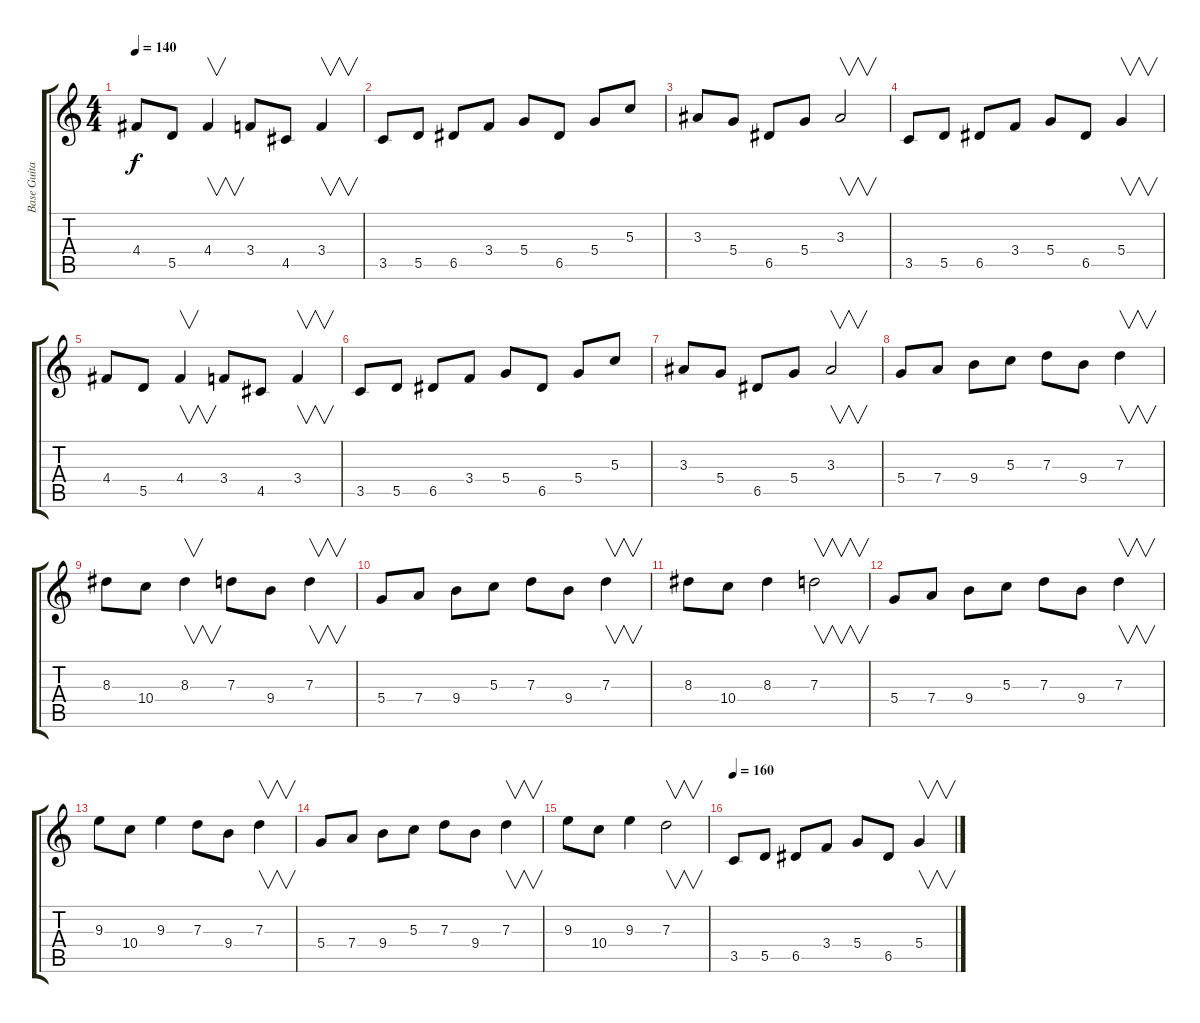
\track ("Base Guitar" "Base Guita") {instrument distortionguitar}
\staff {score tabs}
\tuning (E4 B3 G3 D3 A2 E2) {hide}
\ts (4 4)
\tempo 140
\clef g2
\ks c
4.4.8{dy f} 5.5.8 4.4.4{v} 3.4.8 4.5.8 3.4.4{v} |
3.5.8 5.5.8 6.5.8 3.4.8 5.4.8 6.5.8 5.4.8 5.3.8 |
3.3.8 5.4.8 6.5.8 5.4.8 3.3.2{v} |
3.5.8 5.5.8 6.5.8 3.4.8 5.4.8 6.5.8 5.4.4{v} |
4.4.8 5.5.8 4.4.4{v} 3.4.8 4.5.8 3.4.4{v} |
3.5.8 5.5.8 6.5.8 3.4.8 5.4.8 6.5.8 5.4.8 5.3.8 |
3.3.8 5.4.8 6.5.8 5.4.8 3.3.2{v} |
5.4.8 7.4.8 9.4.8 5.3.8 7.3.8 9.4.8 7.3.4{v} |
8.3.8 10.4.8 8.3.4{v} 7.3.8 9.4.8 7.3.4{v} |
5.4.8 7.4.8 9.4.8 5.3.8 7.3.8 9.4.8 7.3.4{v} |
8.3.8 10.4.8 8.3.4 7.3.2{v} |
5.4.8 7.4.8 9.4.8 5.3.8 7.3.8 9.4.8 7.3.4{v} |
9.3.8 10.4.8 9.3.4 7.3.8 9.4.8 7.3.4{v} |
5.4.8 7.4.8 9.4.8 5.3.8 7.3.8 9.4.8 7.3.4{v} |
9.3.8 10.4.8 9.3.4 7.3.2{v} |
\tempo 160
3.5.8 5.5.8 6.5.8 3.4.8 5.4.8 6.5.8 5.4.4{v}
